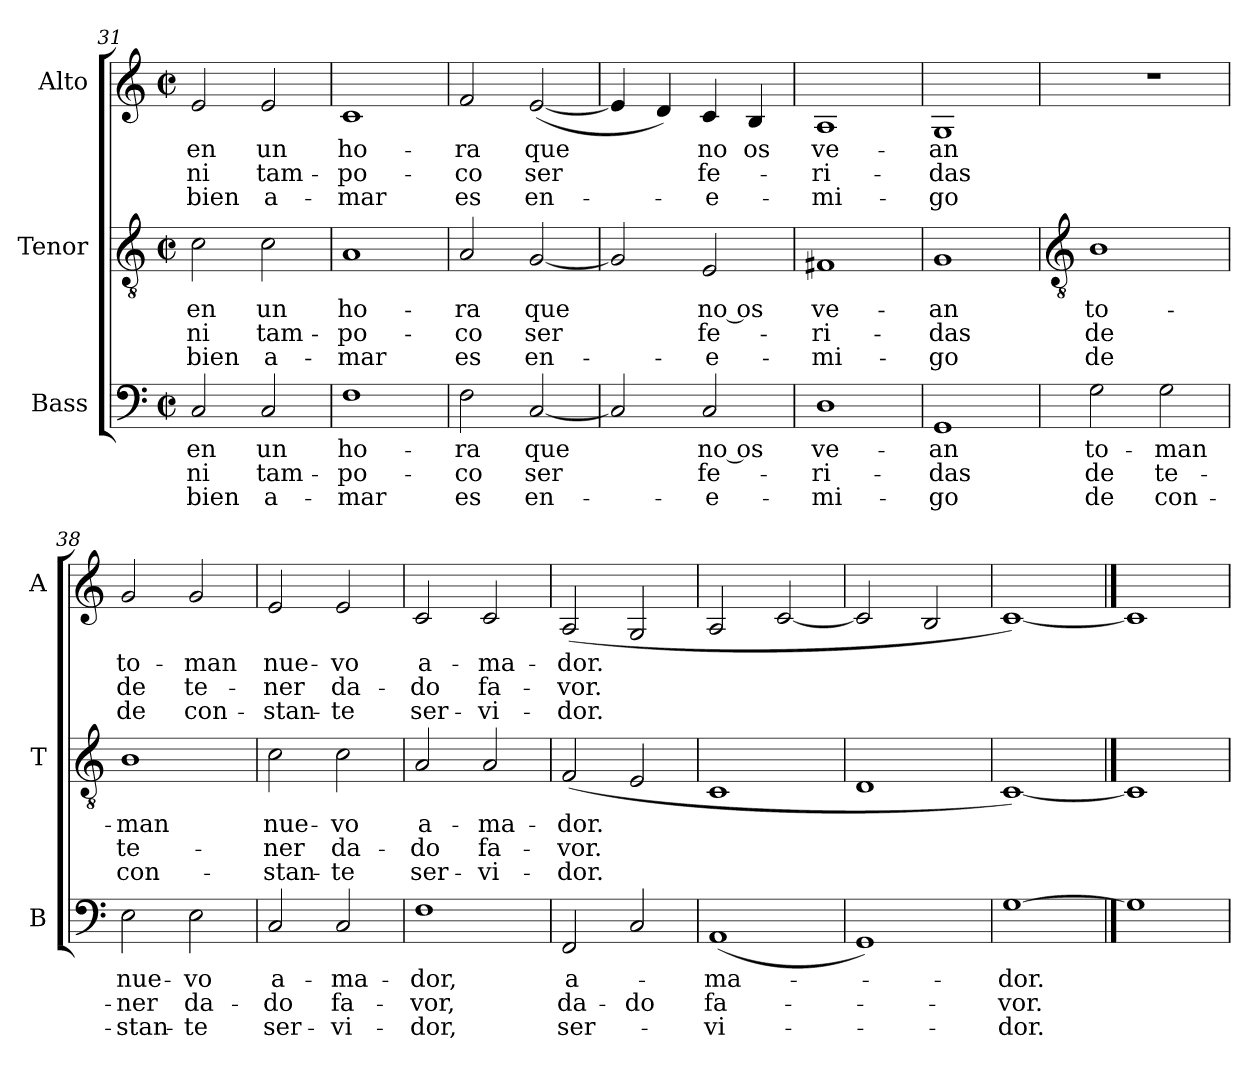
**kern	**text	**text	**text	**kern	**text	**text	**text	**kern	**text	**text	**text
*part3	*part3	*part3	*part3	*part2	*part2	*part2	*part2	*part1	*part1	*part1	*part1
*staff3	*staff3	*staff3	*staff3	*staff2	*staff2	*staff2	*staff2	*staff1	*staff1	*staff1	*staff1
*I"Bass	*	*	*	*I"Tenor	*	*	*	*I"Alto	*	*	*
*I'B	*	*	*	*I'T	*	*	*	*I'A	*	*	*
*clefF4	*	*	*	*clefGv2	*	*	*	*clefG2	*	*	*
*k[]	*	*	*	*k[]	*	*	*	*k[]	*	*	*
*C:	*	*	*	*C:	*	*	*	*C:	*	*	*
*M2/2	*	*	*	*M2/2	*	*	*	*M2/2	*	*	*
*met(c|)	*	*	*	*met(c|)	*	*	*	*met(c|)	*	*	*
=31	=31	=31	=31	=31	=31	=31	=31	=31	=31	=31	=31
!	!LO:LY:b	!LO:LY:b	!LO:LY:b	!	!LO:LY:b	!LO:LY:b	!LO:LY:b	!	!LO:LY:b	!LO:LY:b	!LO:LY:b
2C	en	ni	bien	2c	en	ni	bien	2e	en	ni	bien
!	!LO:LY:b	!LO:LY:b	!LO:LY:b	!	!LO:LY:b	!LO:LY:b	!LO:LY:b	!	!LO:LY:b	!LO:LY:b	!LO:LY:b
2C	un	tam-	-a-	2c	un	tam-	-a-	2e	un	tam-	-a-
=32	=32	=32	=32	=32	=32	=32	=32	=32	=32	=32	=32
!	!LO:LY:b	!LO:LY:b	!LO:LY:b	!	!LO:LY:b	!LO:LY:b	!LO:LY:b	!	!LO:LY:b	!LO:LY:b	!LO:LY:b
1F	-ho-	-po-	-mar	1A	-ho-	-po-	-mar	1c	-ho-	-po-	-mar
=33	=33	=33	=33	=33	=33	=33	=33	=33	=33	=33	=33
!	!LO:LY:b	!LO:LY:b	!LO:LY:b	!	!LO:LY:b	!LO:LY:b	!LO:LY:b	!	!LO:LY:b	!LO:LY:b	!LO:LY:b
2F	ra	co	es	2A	ra	co	es	2f	ra	co	es
!	!LO:LY:b	!LO:LY:b	!LO:LY:b	!	!LO:LY:b	!LO:LY:b	!LO:LY:b	!	!LO:LY:b	!LO:LY:b	!LO:LY:b
[2C	que	ser	en-	[2G	que	ser	en-	(<[2e	que	ser	en-
=34	=34	=34	=34	=34	=34	=34	=34	=34	=34	=34	=34
2C]	.	.	.	2G]	.	.	.	4e]	.	.	.
.	.	.	.	.	.	.	.	4d)	.	.	.
!	!LO:LY:b	!LO:LY:b	!LO:LY:b	!	!LO:LY:b	!LO:LY:b	!LO:LY:b	!	!LO:LY:b	!LO:LY:b	!LO:LY:b
2C	no os	fe-	-e-	2E	no os	fe-	-e-	4c	no	fe-	e-
!	!	!	!	!	!	!	!	!	!LO:LY:b	!	!
.	.	.	.	.	.	.	.	4B/	os	.	.
=35	=35	=35	=35	=35	=35	=35	=35	=35	=35	=35	=35
!	!LO:LY:b	!LO:LY:b	!LO:LY:b	!	!LO:LY:b	!LO:LY:b	!LO:LY:b	!	!LO:LY:b	!LO:LY:b	!LO:LY:b
1D	-ve-	-ri-	-mi-	1F#X	-ve-	-ri-	-mi-	1A	ve-	-ri-	-mi-
=36	=36	=36	=36	=36	=36	=36	=36	=36	=36	=36	=36
!	!LO:LY:b	!LO:LY:b	!LO:LY:b	!	!LO:LY:b	!LO:LY:b	!LO:LY:b	!	!LO:LY:b	!LO:LY:b	!LO:LY:b
1GG	-an	das	go	1G	-an	das	go	1G	-an	das	go
!!LO:LB:g=z
=37	=37	=37	=37	=37	=37	=37	=37	=37	=37	=37	=37
*	*	*	*	*clefGv2	*	*	*	*	*	*	*
!	!LO:LY:b	!LO:LY:b	!LO:LY:b	!	!LO:LY:b	!LO:LY:b	!LO:LY:b	!	!	!	!
2G	to-	-de	de	1B	to-	-de	de	1r	.	.	.
!	!LO:LY:b	!LO:LY:b	!LO:LY:b	!	!	!	!	!	!	!	!
2G	man	te-	-con-	.	.	.	.	.	.	.	.
=38	=38	=38	=38	=38	=38	=38	=38	=38	=38	=38	=38
!	!LO:LY:b	!LO:LY:b	!LO:LY:b	!	!LO:LY:b	!LO:LY:b	!LO:LY:b	!	!LO:LY:b	!LO:LY:b	!LO:LY:b
2E	-nue-	-ner	stan-	1B	man	te-	-con-	2g	to-	-de	de
!	!LO:LY:b	!LO:LY:b	!LO:LY:b	!	!	!	!	!	!LO:LY:b	!LO:LY:b	!LO:LY:b
2E	-vo	da-	-te	.	.	.	.	2g	man	te-	-con-
=39	=39	=39	=39	=39	=39	=39	=39	=39	=39	=39	=39
!	!LO:LY:b	!LO:LY:b	!LO:LY:b	!	!LO:LY:b	!LO:LY:b	!LO:LY:b	!	!LO:LY:b	!LO:LY:b	!LO:LY:b
2C	a-	-do	ser-	2c	-nue-	-ner	stan-	2e	-nue-	-ner	stan-
!	!LO:LY:b	!LO:LY:b	!LO:LY:b	!	!LO:LY:b	!LO:LY:b	!LO:LY:b	!	!LO:LY:b	!LO:LY:b	!LO:LY:b
2C	-ma-	-fa-	-vi-	2c	-vo	da-	-te	2e	-vo	da-	-te
=40	=40	=40	=40	=40	=40	=40	=40	=40	=40	=40	=40
!	!LO:LY:b	!LO:LY:b	!LO:LY:b	!	!LO:LY:b	!LO:LY:b	!LO:LY:b	!	!LO:LY:b	!LO:LY:b	!LO:LY:b
1F	-dor,	vor,	dor,	2A	a-	-do	ser-	2c	a-	-do	ser-
!	!	!	!	!	!LO:LY:b	!LO:LY:b	!LO:LY:b	!	!LO:LY:b	!LO:LY:b	!LO:LY:b
.	.	.	.	2A	-ma-	-fa-	-vi-	2c	-ma-	-fa-	-vi-
=41	=41	=41	=41	=41	=41	=41	=41	=41	=41	=41	=41
!	!LO:LY:b	!LO:LY:b	!LO:LY:b	!	!LO:LY:b	!LO:LY:b	!LO:LY:b	!	!LO:LY:b	!LO:LY:b	!LO:LY:b
2FF	a-	da-	-ser-	(<2F	-dor.	vor.	dor.	(<2A	-dor.	vor.	dor.
!	!	!LO:LY:b	!	!	!	!	!	!	!	!	!
2C	.	do	.	2E	.	.	.	2G	.	.	.
=42	=42	=42	=42	=42	=42	=42	=42	=42	=42	=42	=42
!	!LO:LY:b	!LO:LY:b	!LO:LY:b	!	!	!	!	!	!	!	!
(<1AA	ma-	fa-	vi-	1C	.	.	.	2A	.	.	.
.	.	.	.	.	.	.	.	[2c	.	.	.
=43	=43	=43	=43	=43	=43	=43	=43	=43	=43	=43	=43
1GG)	.	.	.	1D	.	.	.	2c]	.	.	.
.	.	.	.	.	.	.	.	2B	.	.	.
=44	=44	=44	=44	=44	=44	=44	=44	=44	=44	=44	=44
!	!LO:LY:b	!LO:LY:b	!LO:LY:b	!	!	!	!	!	!	!	!
[1G	dor.	vor.	dor.	[1C)	.	.	.	[1c)	.	.	.
==45	==45	==45	==45	==45	==45	==45	==45	==45	==45	==45	==45
1G]	.	.	.	1C]	.	.	.	1c]	.	.	.
=	=	=	=	=	=	=	=	=	=	=	=
*-	*-	*-	*-	*-	*-	*-	*-	*-	*-	*-	*-
